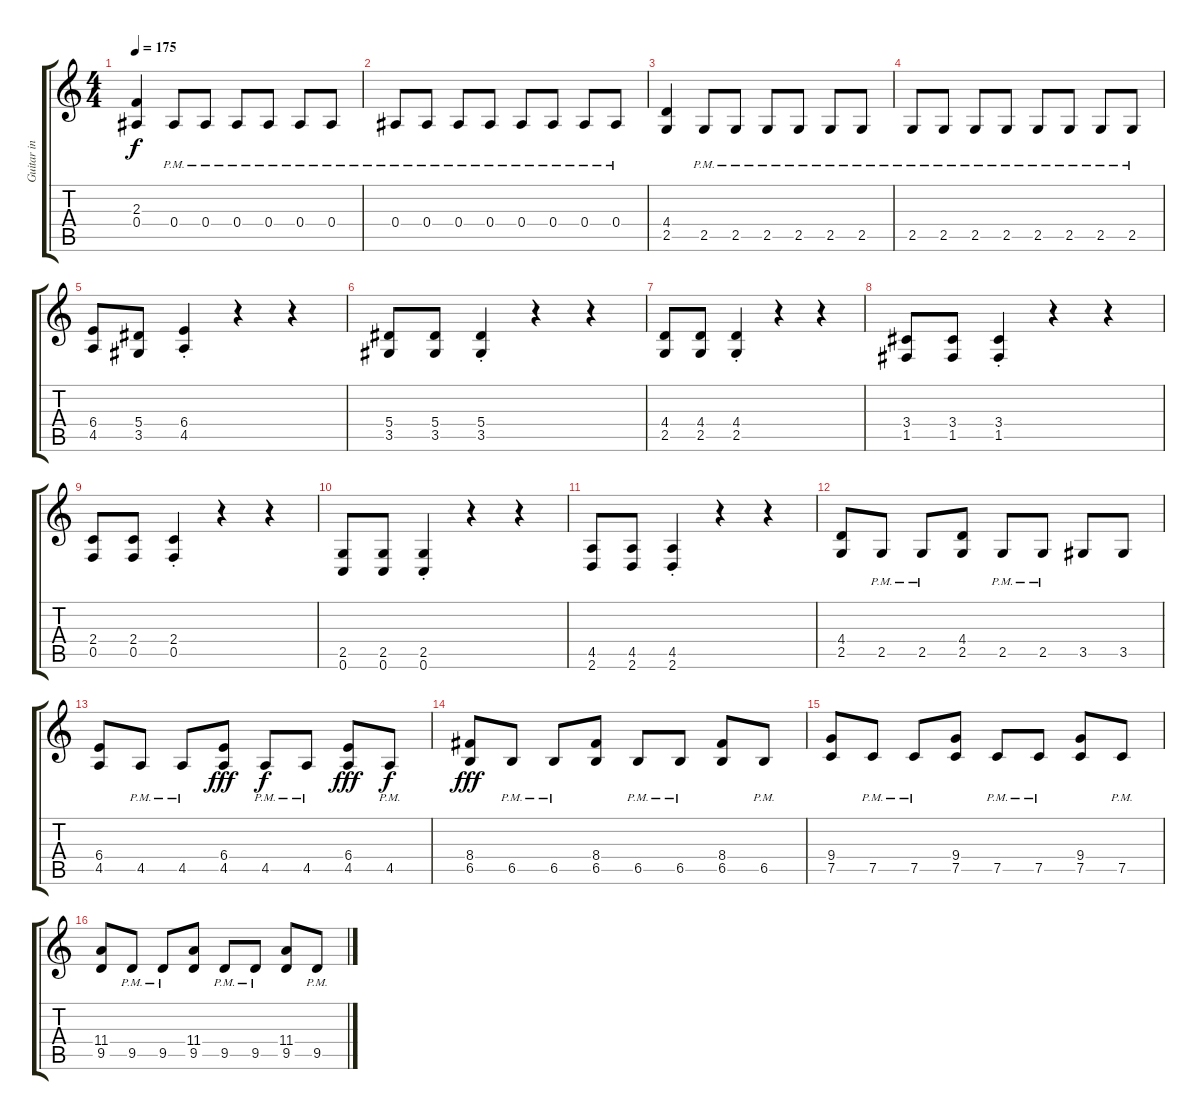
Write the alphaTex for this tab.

\track ("Guitar in do" "Guitar in ") {instrument distortionguitar}
\staff {score tabs}
\tuning (C4 G3 Eb3 Bb2 F2 C2) {hide}
\ts (4 4)
\tempo 175
\clef g2
\ks c
(2.3 0.4).4{dy f} 0.4{pm}.8 0.4{pm}.8 0.4{pm}.8 0.4{pm}.8 0.4{pm}.8 0.4{pm}.8 |
0.4{pm}.8 0.4{pm}.8 0.4{pm}.8 0.4{pm}.8 0.4{pm}.8 0.4{pm}.8 0.4{pm}.8 0.4{pm}.8 |
(4.4 2.5).4 2.5{pm}.8 2.5{pm}.8 2.5{pm}.8 2.5{pm}.8 2.5{pm}.8 2.5{pm}.8 |
2.5{pm}.8 2.5{pm}.8 2.5{pm}.8 2.5{pm}.8 2.5{pm}.8 2.5{pm}.8 2.5{pm}.8 2.5{pm}.8 |
(6.4 4.5).8 (5.4 3.5).8 (6.4{st} 4.5{st}).4 r.4 r.4 |
(5.4 3.5).8 (5.4 3.5).8 (5.4{st} 3.5{st}).4 r.4 r.4 |
(4.4 2.5).8 (4.4 2.5).8 (4.4{st} 2.5{st}).4 r.4 r.4 |
(3.4 1.5).8 (3.4 1.5).8 (3.4{st} 1.5{st}).4 r.4 r.4 |
(2.4 0.5).8 (2.4 0.5).8 (2.4{st} 0.5{st}).4 r.4 r.4 |
(2.5 0.6).8 (2.5 0.6).8 (2.5{st} 0.6{st}).4 r.4 r.4 |
(4.5 2.6).8 (4.5 2.6).8 (4.5{st} 2.6{st}).4 r.4 r.4 |
(4.4 2.5).8 2.5{pm}.8 2.5{pm}.8 (4.4 2.5).8 2.5{pm}.8 2.5{pm}.8 3.5.8 3.5.8 |
(6.4 4.5).8 4.5{pm}.8 4.5{pm}.8 (6.4 4.5).8{dy fff} 4.5{pm}.8{dy f} 4.5{pm}.8 (6.4 4.5).8{dy fff} 4.5{pm}.8{dy f} |
(8.4 6.5).8{dy fff} 6.5{pm}.8 6.5{pm}.8 (8.4 6.5).8 6.5{pm}.8 6.5{pm}.8 (8.4 6.5).8 6.5{pm}.8 |
(9.4 7.5).8 7.5{pm}.8 7.5{pm}.8 (9.4 7.5).8 7.5{pm}.8 7.5{pm}.8 (9.4 7.5).8 7.5{pm}.8 |
(11.4 9.5).8 9.5{pm}.8 9.5{pm}.8 (11.4 9.5).8 9.5{pm}.8 9.5{pm}.8 (11.4 9.5).8 9.5{pm}.8
